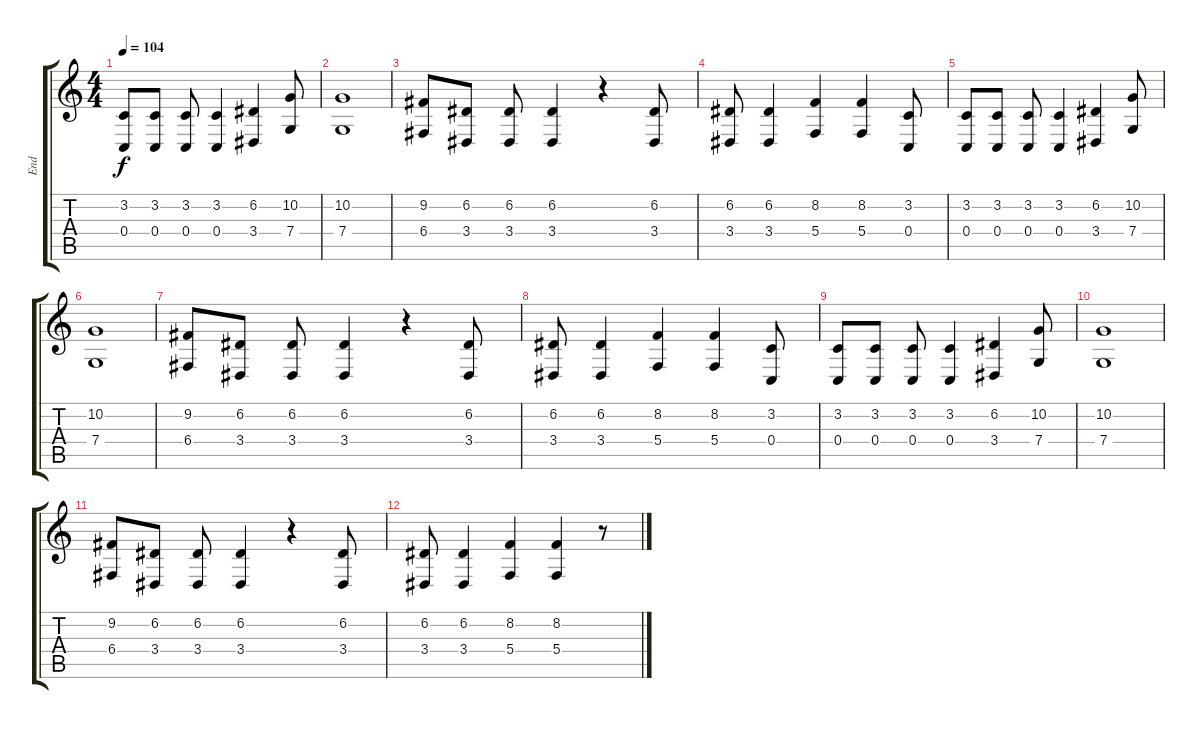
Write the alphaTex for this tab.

\track ("End" "End") {instrument choiraahs}
\staff {score tabs}
\tuning (D4 A3 F3 C3 G2 C2) {hide}
\ts (4 4)
\tempo 104
\clef g2
\ks c
(3.2 0.4).8{dy f volume 11} (3.2 0.4).8 (3.2 0.4).8 (3.2 0.4).4 (6.2 3.4).4 (10.2 7.4).8 |
(10.2 7.4).1{volume 10} |
(9.2 6.4).8{volume 9} (6.2 3.4).8 (6.2 3.4).8 (6.2 3.4).4 r.4 (6.2 3.4).8 |
(6.2 3.4).8{volume 8} (6.2 3.4).4 (8.2 5.4).4 (8.2 5.4).4 (3.2 0.4).8 |
(3.2 0.4).8{volume 7} (3.2 0.4).8 (3.2 0.4).8 (3.2 0.4).4 (6.2 3.4).4 (10.2 7.4).8 |
(10.2 7.4).1{volume 6} |
(9.2 6.4).8{volume 5} (6.2 3.4).8 (6.2 3.4).8 (6.2 3.4).4 r.4 (6.2 3.4).8 |
(6.2 3.4).8{volume 4} (6.2 3.4).4 (8.2 5.4).4 (8.2 5.4).4 (3.2 0.4).8 |
(3.2 0.4).8{volume 3} (3.2 0.4).8 (3.2 0.4).8 (3.2 0.4).4 (6.2 3.4).4 (10.2 7.4).8 |
(10.2 7.4).1{volume 2} |
(9.2 6.4).8{volume 1} (6.2 3.4).8 (6.2 3.4).8 (6.2 3.4).4 r.4 (6.2 3.4).8 |
(6.2 3.4).8{volume 0} (6.2 3.4).4 (8.2 5.4).4 (8.2 5.4).4 r.8
